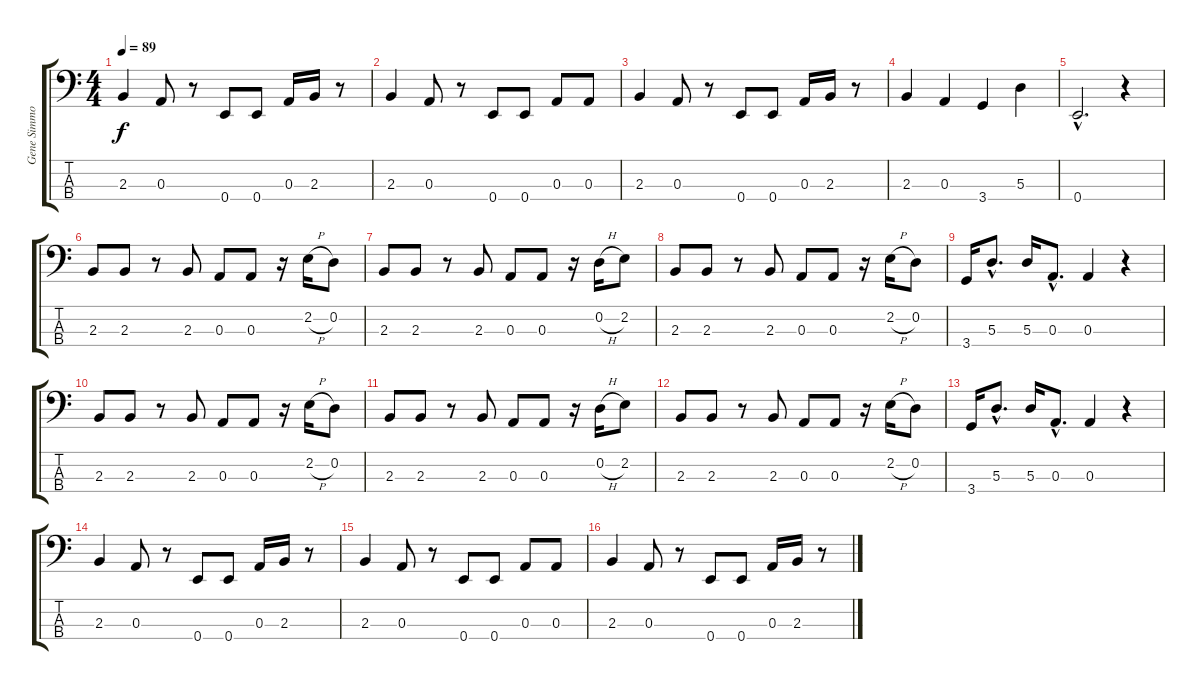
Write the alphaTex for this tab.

\track ("Gene Simmons (The Demon)" "Gene Simmo") {instrument electricbasspick}
\staff {score tabs}
\tuning (G2 D2 A1 E1) {hide}
\ts (4 4)
\tempo 89
\clef f4
\ks c
2.3.4{dy f} 0.3.8 r.8 0.4.8 0.4.8 0.3.16 2.3.16 r.8 |
2.3.4 0.3.8 r.8 0.4.8 0.4.8 0.3.8 0.3.8 |
2.3.4 0.3.8 r.8 0.4.8 0.4.8 0.3.16 2.3.16 r.8 |
2.3.4 0.3.4 3.4.4 5.3.4 |
0.4{hac}.2{d} r.4 |
2.3.8 2.3.8 r.8 2.3.8 0.3.8 0.3.8 r.16 2.2{h}.16 0.2.8 |
2.3.8 2.3.8 r.8 2.3.8 0.3.8 0.3.8 r.16 0.2{h}.16 2.2.8 |
2.3.8 2.3.8 r.8 2.3.8 0.3.8 0.3.8 r.16 2.2{h}.16 0.2.8 |
3.4.16 5.3{hac}.8{d} 5.3.16 0.3{hac}.8{d} 0.3.4 r.4 |
2.3.8 2.3.8 r.8 2.3.8 0.3.8 0.3.8 r.16 2.2{h}.16 0.2.8 |
2.3.8 2.3.8 r.8 2.3.8 0.3.8 0.3.8 r.16 0.2{h}.16 2.2.8 |
2.3.8 2.3.8 r.8 2.3.8 0.3.8 0.3.8 r.16 2.2{h}.16 0.2.8 |
3.4.16 5.3{hac}.8{d} 5.3.16 0.3{hac}.8{d} 0.3.4 r.4 |
2.3.4 0.3.8 r.8 0.4.8 0.4.8 0.3.16 2.3.16 r.8 |
2.3.4 0.3.8 r.8 0.4.8 0.4.8 0.3.8 0.3.8 |
2.3.4 0.3.8 r.8 0.4.8 0.4.8 0.3.16 2.3.16 r.8
